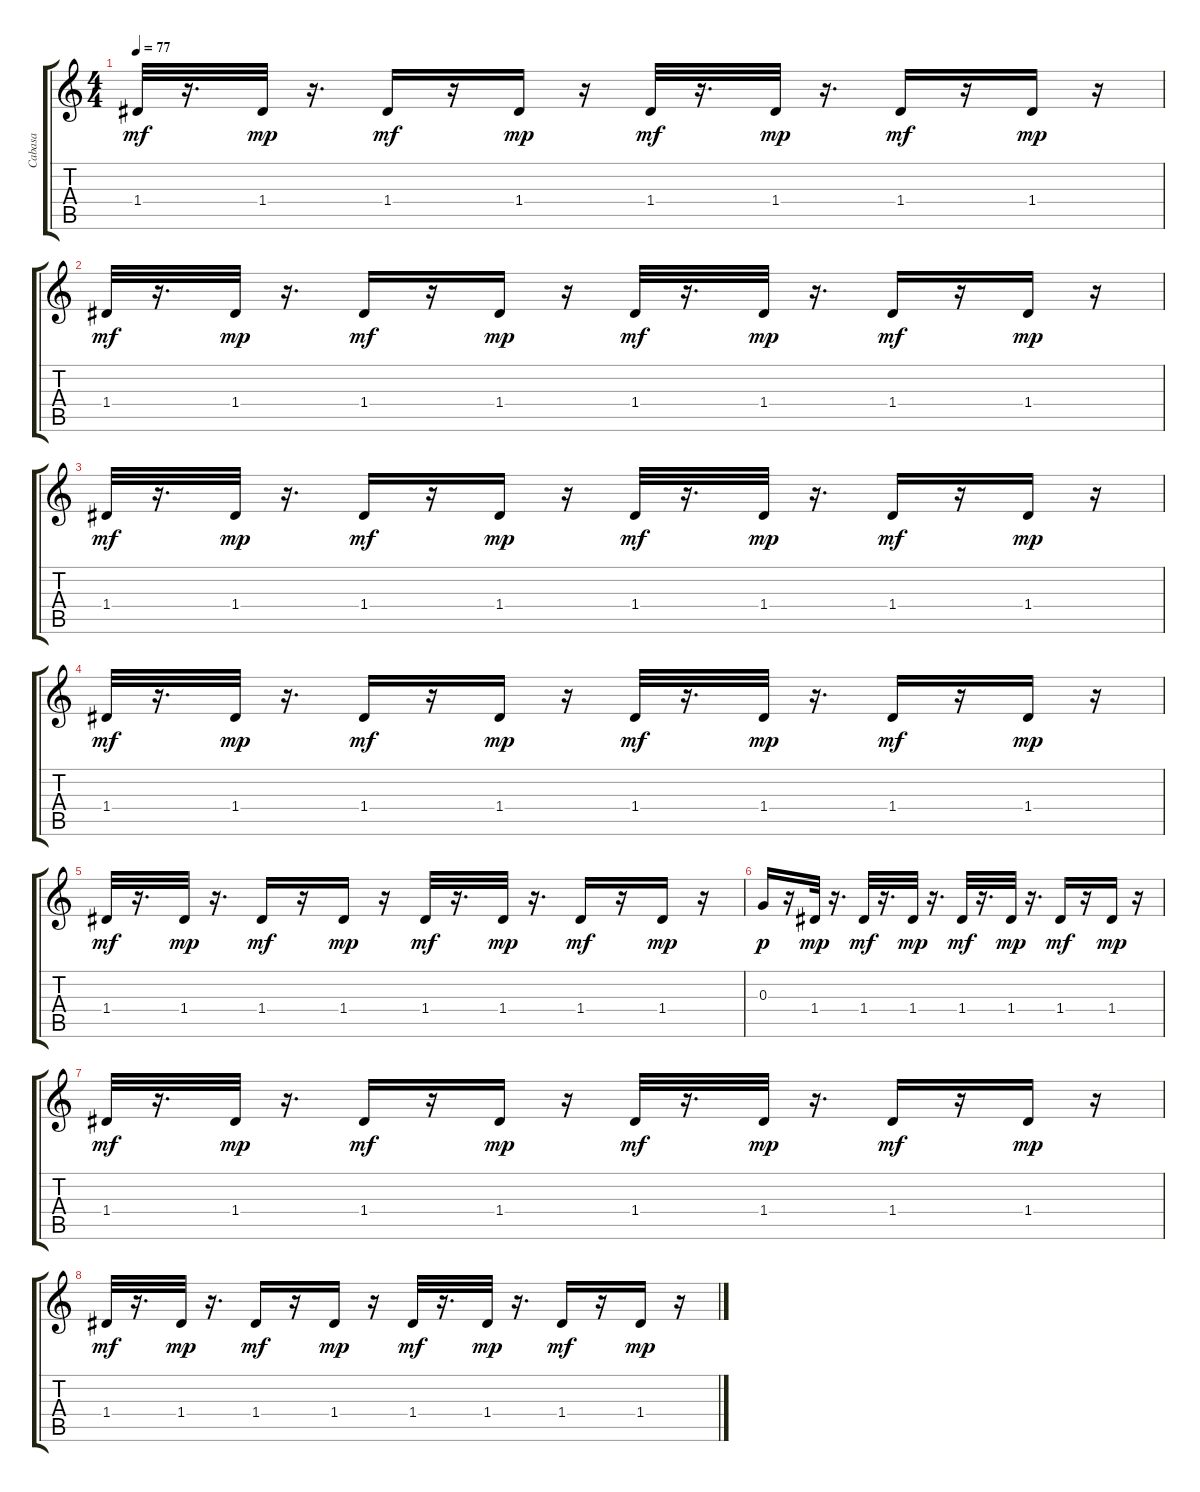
\track ("Cabasa" "Cabasa") {instrument acousticguitarsteel}
\staff {score tabs}
\tuning (E4 B3 G3 D3 A2 E2) {hide}
\ts (4 4)
\tempo 77
\clef g2
\ks c
1.4.32{dy mf} r.16{d} 1.4.32{dy mp} r.16{d} 1.4.16{dy mf} r.16 1.4.16{dy mp} r.16 1.4.32{dy mf} r.16{d} 1.4.32{dy mp} r.16{d} 1.4.16{dy mf} r.16 1.4.16{dy mp} r.16 |
1.4.32{dy mf} r.16{d} 1.4.32{dy mp} r.16{d} 1.4.16{dy mf} r.16 1.4.16{dy mp} r.16 1.4.32{dy mf} r.16{d} 1.4.32{dy mp} r.16{d} 1.4.16{dy mf} r.16 1.4.16{dy mp} r.16 |
1.4.32{dy mf} r.16{d} 1.4.32{dy mp} r.16{d} 1.4.16{dy mf} r.16 1.4.16{dy mp} r.16 1.4.32{dy mf} r.16{d} 1.4.32{dy mp} r.16{d} 1.4.16{dy mf} r.16 1.4.16{dy mp} r.16 |
1.4.32{dy mf} r.16{d} 1.4.32{dy mp} r.16{d} 1.4.16{dy mf} r.16 1.4.16{dy mp} r.16 1.4.32{dy mf} r.16{d} 1.4.32{dy mp} r.16{d} 1.4.16{dy mf} r.16 1.4.16{dy mp} r.16 |
1.4.32{dy mf} r.16{d} 1.4.32{dy mp} r.16{d} 1.4.16{dy mf} r.16 1.4.16{dy mp} r.16 1.4.32{dy mf} r.16{d} 1.4.32{dy mp} r.16{d} 1.4.16{dy mf} r.16 1.4.16{dy mp} r.16 |
0.3.16{dy p} r.16 1.4.32{dy mp} r.16{d} 1.4.32{dy mf} r.16{d} 1.4.32{dy mp} r.16{d} 1.4.32{dy mf} r.16{d} 1.4.32{dy mp} r.16{d} 1.4.16{dy mf} r.16 1.4.16{dy mp} r.16 |
1.4.32{dy mf} r.16{d} 1.4.32{dy mp} r.16{d} 1.4.16{dy mf} r.16 1.4.16{dy mp} r.16 1.4.32{dy mf} r.16{d} 1.4.32{dy mp} r.16{d} 1.4.16{dy mf} r.16 1.4.16{dy mp} r.16 |
1.4.32{dy mf} r.16{d} 1.4.32{dy mp} r.16{d} 1.4.16{dy mf} r.16 1.4.16{dy mp} r.16 1.4.32{dy mf} r.16{d} 1.4.32{dy mp} r.16{d} 1.4.16{dy mf} r.16 1.4.16{dy mp} r.16
